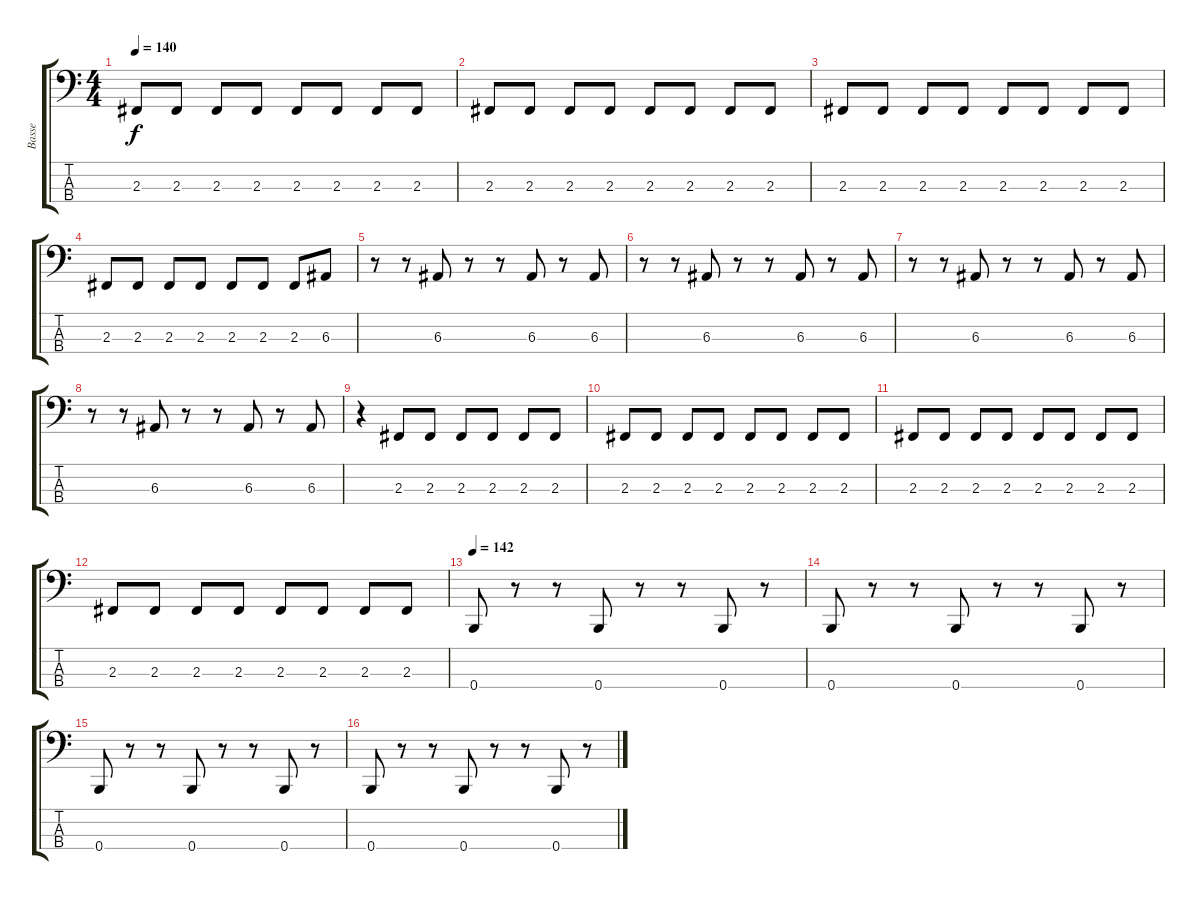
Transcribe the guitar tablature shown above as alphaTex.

\track ("Basse" "Basse") {instrument electricbassfinger}
\staff {score tabs}
\tuning (D2 A1 E1 B0) {hide}
\ts (4 4)
\tempo 140
\clef f4
\ks c
2.3.8{dy f} 2.3.8 2.3.8 2.3.8 2.3.8 2.3.8 2.3.8 2.3.8 |
2.3.8 2.3.8 2.3.8 2.3.8 2.3.8 2.3.8 2.3.8 2.3.8 |
2.3.8 2.3.8 2.3.8 2.3.8 2.3.8 2.3.8 2.3.8 2.3.8 |
2.3.8 2.3.8 2.3.8 2.3.8 2.3.8 2.3.8 2.3.8 6.3.8 |
r.8 r.8 6.3.8 r.8 r.8 6.3.8 r.8 6.3.8 |
r.8 r.8 6.3.8 r.8 r.8 6.3.8 r.8 6.3.8 |
r.8 r.8 6.3.8 r.8 r.8 6.3.8 r.8 6.3.8 |
r.8 r.8 6.3.8 r.8 r.8 6.3.8 r.8 6.3.8 |
r.4 2.3.8 2.3.8 2.3.8 2.3.8 2.3.8 2.3.8 |
2.3.8 2.3.8 2.3.8 2.3.8 2.3.8 2.3.8 2.3.8 2.3.8 |
2.3.8 2.3.8 2.3.8 2.3.8 2.3.8 2.3.8 2.3.8 2.3.8 |
2.3.8 2.3.8 2.3.8 2.3.8 2.3.8 2.3.8 2.3.8 2.3.8 |
\tempo 142
0.4.8 r.8 r.8 0.4.8 r.8 r.8 0.4.8 r.8 |
0.4.8 r.8 r.8 0.4.8 r.8 r.8 0.4.8 r.8 |
0.4.8 r.8 r.8 0.4.8 r.8 r.8 0.4.8 r.8 |
0.4.8 r.8 r.8 0.4.8 r.8 r.8 0.4.8 r.8
